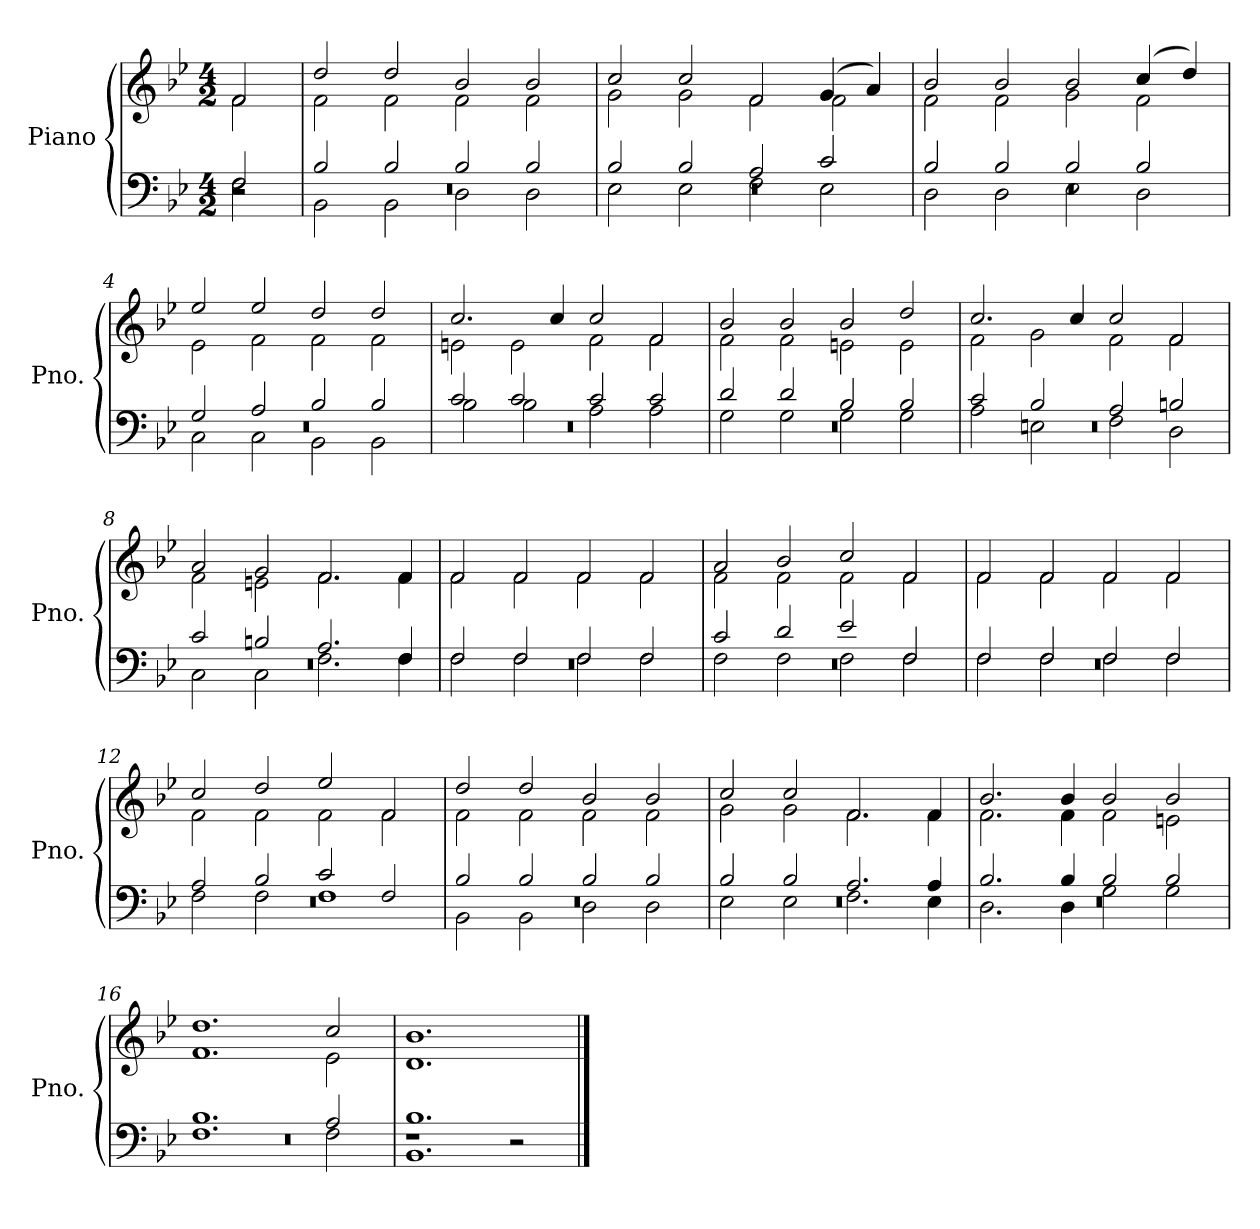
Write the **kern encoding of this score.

**kern	**kern
*part1	*part1
*staff2	*staff1
*I"Piano	*
*I'Pno.	*
*clefF4	*clefG2
*k[b-e-]	*k[b-e-]
*M4/2	*M4/2
*MM240	*MM240
=	=
*^	*^
*	*^	*	*
2r	2F/	2F\	2f/	2f\
=1	=1	=1	=1	=1
0r	2B-/	2BB-\	2dd/	2f\
.	2B-/	2BB-\	2dd/	2f\
.	2B-/	2D\	2b-/	2f\
.	2B-/	2D\	2b-/	2f\
=2	=2	=2	=2	=2
0r	2B-/	2E-\	2cc/	2g\
.	2B-/	2E-\	2cc/	2g\
.	2A/	2F\	2f/	2f\
.	2c/	2E-\	(4g/	2f\
.	.	.	4a/)	.
=3	=3	=3	=3	=3
0r	2B-/	2D\	2b-/	2f\
.	2B-/	2D\	2b-/	2f\
.	2B-/	2E-\	2b-/	2g\
.	2B-/	2D\	(4cc/	2f\
.	.	.	4dd/)	.
=4	=4	=4	=4	=4
0r	2G/	2C\	2ee-/	2e-\
.	2A/	2C\	2ee-/	2f\
.	2B-/	2BB-\	2dd/	2f\
.	2B-/	2BB-\	2dd/	2f\
=5	=5	=5	=5	=5
0r	2c/	2B-\	2.cc/	2en\
.	2c/	2B-\	.	2e\
.	.	.	4cc/	.
.	2c/	2A\	2cc/	2f\
.	2c/	2A\	2f/	2f\
=6	=6	=6	=6	=6
0r	2d/	2G\	2b-/	2f\
.	2d/	2G\	2b-/	2f\
.	2B-/	2G\	2b-/	2en\
.	2B-/	2G\	2dd/	2e\
!!LO:LB:g=z	!!
=7	=7	=7	=7	=7
0r	2c/	2A\	2.cc/	2f\
.	2B-/	2En\	.	2g\
.	.	.	4cc/	.
.	2A/	2F\	2cc/	2f\
.	2Bn/	2D\	2f/	2f\
=8	=8	=8	=8	=8
0r	2c/	2C\	2a/	2f\
.	2Bn/	2C\	2g/	2en\
.	2.A/	2.F\	2.f/	2.f\
.	4F/	4F\	4f/	4f\
=9	=9	=9	=9	=9
0r	2F/	2F\	2f/	2f\
.	2F/	2F\	2f/	2f\
.	2F/	2F\	2f/	2f\
.	2F/	2F\	2f/	2f\
=10	=10	=10	=10	=10
0r	2c/	2F\	2a/	2f\
.	2d/	2F\	2b-/	2f\
.	2e-/	2F\	2cc/	2f\
.	2F/	2F\	2f/	2f\
=11	=11	=11	=11	=11
0r	2F/	2F\	2f/	2f\
.	2F/	2F\	2f/	2f\
.	2F/	2F\	2f/	2f\
.	2F/	2F\	2f/	2f\
=12	=12	=12	=12	=12
0r	2A/	2F\	2cc/	2f\
.	2B-/	2F\	2dd/	2f\
.	2c/	1F	2ee-/	2f\
.	2F/	.	2f/	2f\
=13	=13	=13	=13	=13
0r	2B-/	2BB-\	2dd/	2f\
.	2B-/	2BB-\	2dd/	2f\
.	2B-/	2D\	2b-/	2f\
.	2B-/	2D\	2b-/	2f\
=14	=14	=14	=14	=14
0r	2B-/	2E-\	2cc/	2g\
.	2B-/	2E-\	2cc/	2g\
.	2.A/	2.F\	2.f/	2.f\
.	4A/	4E-\	4f/	4f\
!!LO:LB:g=z	!!
=15	=15	=15	=15	=15
0r	2.B-/	2.D\	2.b-/	2.f\
.	4B-/	4D\	4b-/	4f\
.	2B-/	2G\	2b-/	2f\
.	2B-/	2G\	2b-/	2en\
=16	=16	=16	=16	=16
0r	1.B-	1.F	1.dd	1.f
.	2A/	2F\	2cc/	2e-\
=17	=17	=17	=17	=17
1r	1.B-	1.BB-	1.b-	1.d
2r	.	.	.	.
*v	*v	*v	*	*
*	*v	*v
==	==
*-	*-
